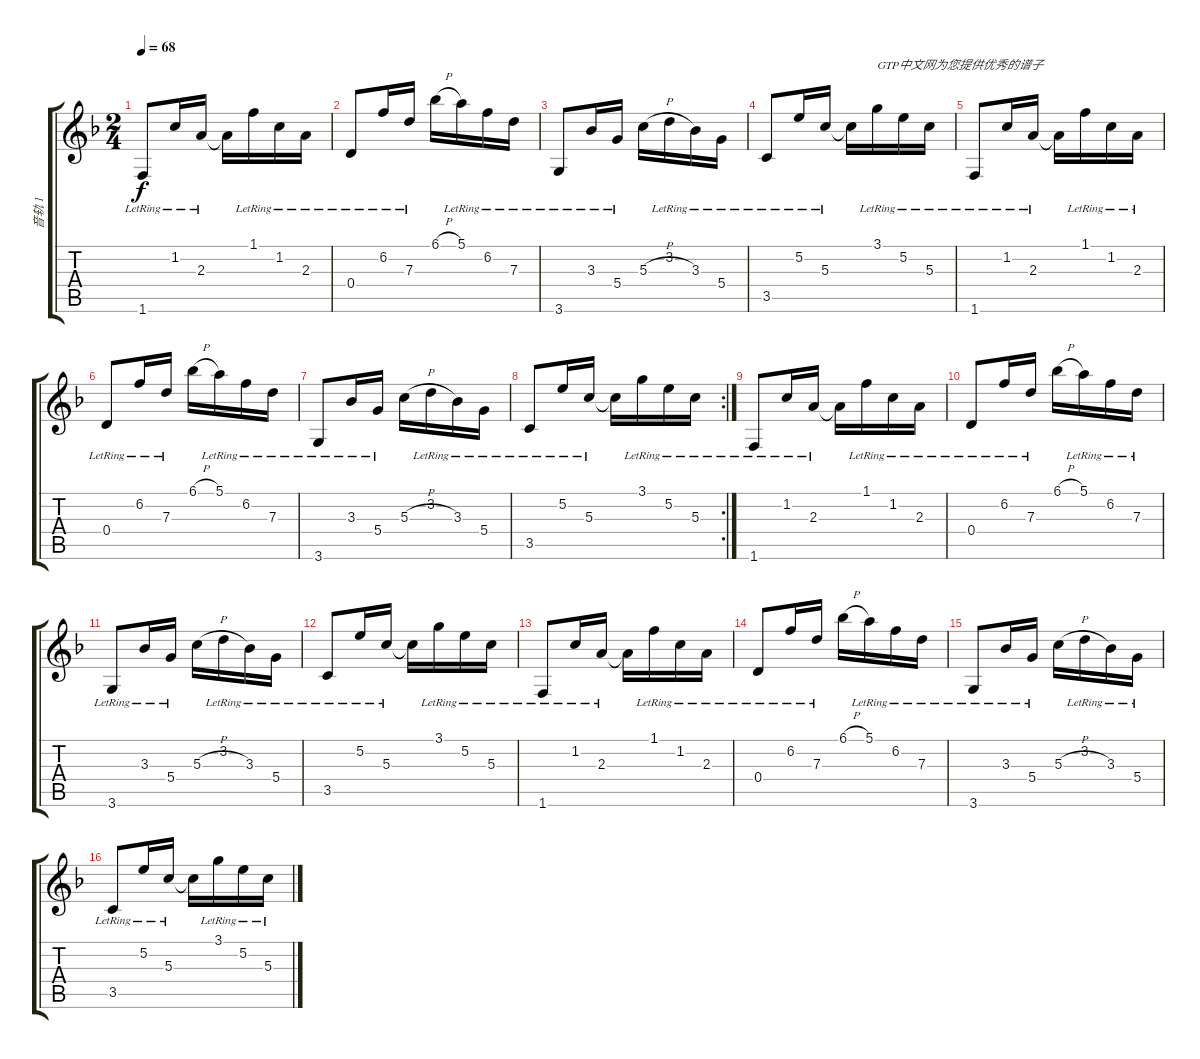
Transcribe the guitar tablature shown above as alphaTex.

\track ("音轨 1" "音轨 1") {instrument electricguitarclean}
\staff {score tabs}
\tuning (E4 B3 G3 D3 A2 E2) {hide}
\ts (2 4)
\tempo 68
\clef g2
\ks f
1.6{lr}.8{dy f} 1.2{lr}.16 2.3{lr}.16 2.3{t}.16 1.1{lr}.16 1.2{lr}.16 2.3{lr}.16 |
0.4{lr}.8 6.2{lr}.16 7.3{lr}.16 6.1{h}.16 5.1{lr}.16 6.2{lr}.16 7.3{lr}.16 |
3.6{lr}.8 3.3{lr}.16 5.4{lr}.16 5.3{h}.16 3.2{lr}.16 3.3{lr}.16 5.4{lr}.16 |
3.5{lr}.8 5.2{lr}.16 5.3{lr}.16 5.3{t}.16 3.1{lr}.16{txt "GTP中文网为您提供优秀的谱子"} 5.2{lr}.16 5.3{lr}.16 |
1.6{lr}.8 1.2{lr}.16 2.3{lr}.16 2.3{t}.16 1.1{lr}.16 1.2{lr}.16 2.3{lr}.16 |
0.4{lr}.8 6.2{lr}.16 7.3{lr}.16 6.1{h}.16 5.1{lr}.16 6.2{lr}.16 7.3{lr}.16 |
3.6{lr}.8 3.3{lr}.16 5.4{lr}.16 5.3{h}.16 3.2{lr}.16 3.3{lr}.16 5.4{lr}.16 |
\rc 2
3.5{lr}.8 5.2{lr}.16 5.3{lr}.16 5.3{t}.16 3.1{lr}.16 5.2{lr}.16 5.3{lr}.16 |
1.6{lr}.8 1.2{lr}.16 2.3{lr}.16 2.3{t}.16 1.1{lr}.16 1.2{lr}.16 2.3{lr}.16 |
0.4{lr}.8 6.2{lr}.16 7.3{lr}.16 6.1{h}.16 5.1{lr}.16 6.2{lr}.16 7.3{lr}.16 |
3.6{lr}.8 3.3{lr}.16 5.4{lr}.16 5.3{h}.16 3.2{lr}.16 3.3{lr}.16 5.4{lr}.16 |
3.5{lr}.8 5.2{lr}.16 5.3{lr}.16 5.3{t}.16 3.1{lr}.16 5.2{lr}.16 5.3{lr}.16 |
1.6{lr}.8 1.2{lr}.16 2.3{lr}.16 2.3{t}.16 1.1{lr}.16 1.2{lr}.16 2.3{lr}.16 |
0.4{lr}.8 6.2{lr}.16 7.3{lr}.16 6.1{h}.16 5.1{lr}.16 6.2{lr}.16 7.3{lr}.16 |
3.6{lr}.8 3.3{lr}.16 5.4{lr}.16 5.3{h}.16 3.2{lr}.16 3.3{lr}.16 5.4{lr}.16 |
3.5{lr}.8 5.2{lr}.16 5.3{lr}.16 5.3{t}.16 3.1{lr}.16 5.2{lr}.16 5.3{lr}.16
